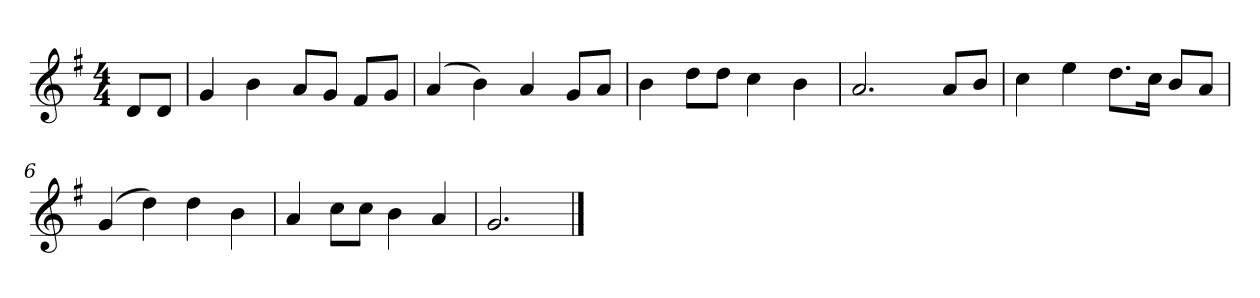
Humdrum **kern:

**kern
*part1
*staff1
*k[f#]
*M4/4
*MM120
=
8dL
8dJ
=1
4g
4b
8aL
8gJ
8f#L
8gJ
=2
(4a
4b)
4a
8gL
8aJ
=3
4b
8ddL
8ddJ
4cc
4b
=4
2.a
8aL
8bJ
=5
4cc
4ee
8.ddL
16ccJk
8bL
8aJ
=6
(4g
4dd)
4dd
4b
=7
4a
8ccL
8ccJ
4b
4a
=8
2.g
==
*-
